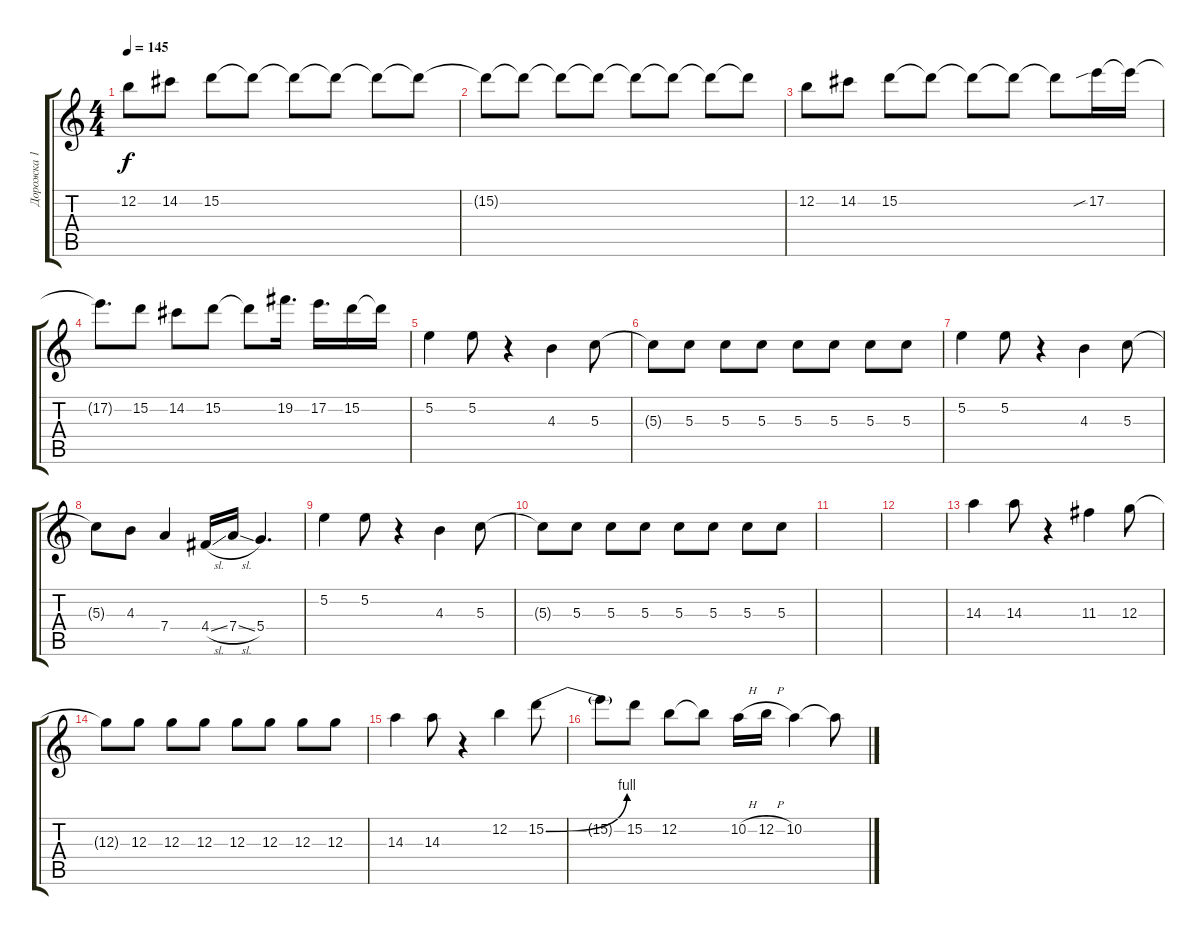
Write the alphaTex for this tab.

\track ("Дорожка 1" "Дорожка 1") {instrument overdrivenguitar}
\staff {score tabs}
\tuning (E4 B3 G3 D3 A2 E2) {hide}
\ts (4 4)
\tempo 145
\clef g2
\ks c
12.2.8{dy f} 14.2.8 15.2.8 15.2{t}.8 15.2{t}.8 15.2{t}.8 15.2{t}.8 15.2{t}.8 |
15.2{t}.8 15.2{t}.8 15.2{t}.8 15.2{t}.8 15.2{t}.8 15.2{t}.8 15.2{t}.8 15.2{t}.8 |
12.2.8 14.2.8 15.2.8 15.2{t}.8 15.2{t}.8 15.2{t}.8 15.2{t}.8 17.2{sib}.16 17.2{t}.16 |
17.2{t}.8{d} 15.2.8 14.2.8 15.2.8 15.2{t}.8 19.2.16{d} 17.2.16{d} 15.2.16 15.2{t}.16 |
5.2.4 5.2.8 r.4 4.3.4 5.3.8 |
5.3{t}.8 5.3.8 5.3.8 5.3.8 5.3.8 5.3.8 5.3.8 5.3.8 |
5.2.4 5.2.8 r.4 4.3.4 5.3.8 |
5.3{t}.8 4.3.8 7.4.4 4.4{sl}.16 7.4{sl}.16 5.4.4{d} |
5.2.4 5.2.8 r.4 4.3.4 5.3.8 |
5.3{t}.8 5.3.8 5.3.8 5.3.8 5.3.8 5.3.8 5.3.8 5.3.8 |
|
|
14.3.4 14.3.8 r.4 11.3.4 12.3.8 |
12.3{t}.8 12.3.8 12.3.8 12.3.8 12.3.8 12.3.8 12.3.8 12.3.8 |
14.3.4 14.3.8 r.4 12.2.4 15.2{be (bend 0 0 60 4)}.8 |
15.2{t}.8 15.2.8 12.2.8 12.2{t}.8 10.2{h}.16 12.2{h}.16 10.2.4 10.2{t}.8
